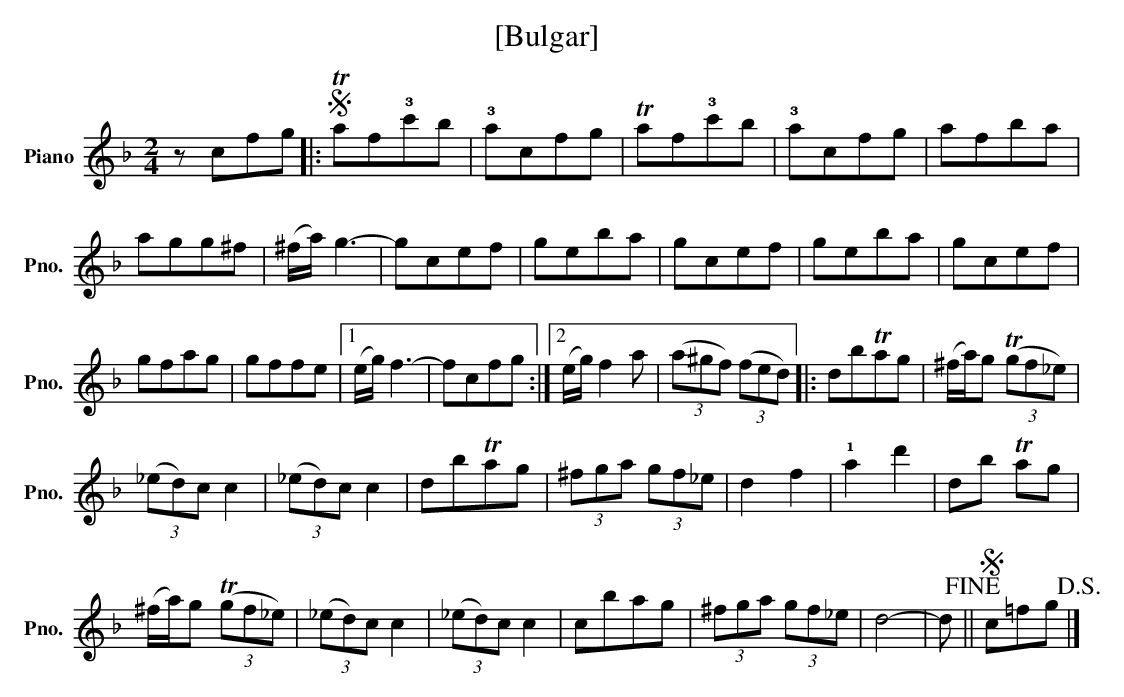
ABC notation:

X:1
T:[Bulgar]
L:1/8
M:2/4
K:F
V:1 treble nm="Piano" snm="Pno."
V:1
 z cfg |:S Taf!3!c'b | !3!acfg | Taf!3!c'b | !3!acfg | afba |$ agg^f | (^f/a/) g3- | gcef | geba | %10
 gcef | geba | gcef |$ gfag | gffe |1 (e/g/) f3- | fcfg :|2 (e/g/) f2 a | (3(a^gf) (3(fed) |: %19
 dbTag | (^f/a/)g (3(Tgf!courtesy!_e) |$ (3(_ed)c c2 | (3(_ed)c c2 | dbTag | (3^fga (3gf_e | %25
 d2 f2 | !1!a2 d'2 | db Tag |$ (^f/a/)g (3(Tgf_e) | (3(_ed)c c2 | (3(_ed)c c2 | cbag | %32
 (3^fga (3gf_e | d4- | d!fine! ||S c=fg!D.S.! |] %36
